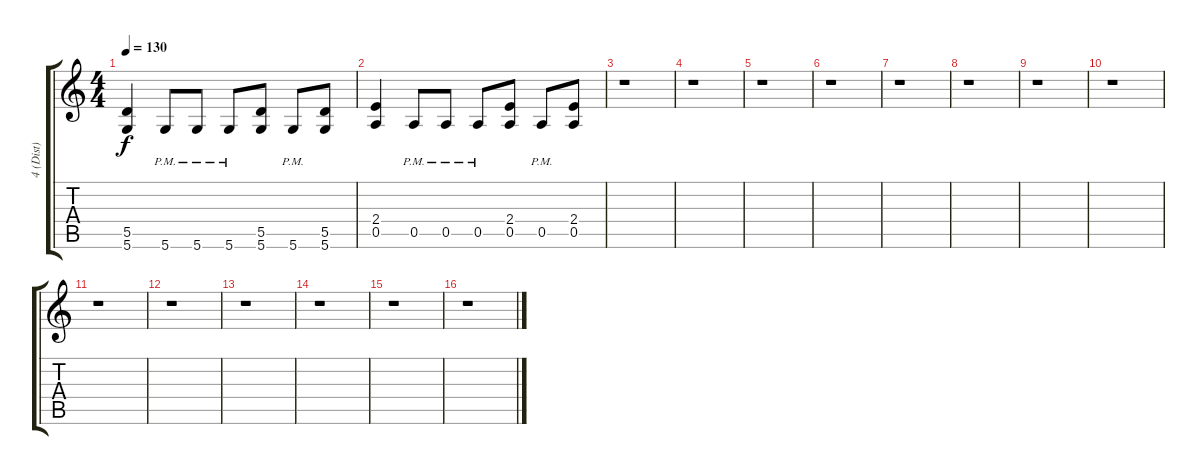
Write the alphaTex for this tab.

\track ("4 (Dist)" "4 (Dist)") {instrument distortionguitar}
\staff {score tabs}
\tuning (E4 B3 G3 D3 A2 D2) {hide}
\ts (4 4)
\tempo 130
\clef g2
\ks c
(5.5 5.6).4{dy f} 5.6{pm}.8 5.6{pm}.8 5.6{pm}.8 (5.5 5.6).8 5.6{pm}.8 (5.5 5.6).8 |
(2.4 0.5).4 0.5{pm}.8 0.5{pm}.8 0.5{pm}.8 (2.4 0.5).8 0.5{pm}.8 (2.4 0.5).8 |
r.1 |
r.1 |
r.1 |
r.1 |
r.1 |
r.1 |
r.1 |
r.1 |
r.1 |
r.1 |
r.1 |
r.1 |
r.1 |
r.1
